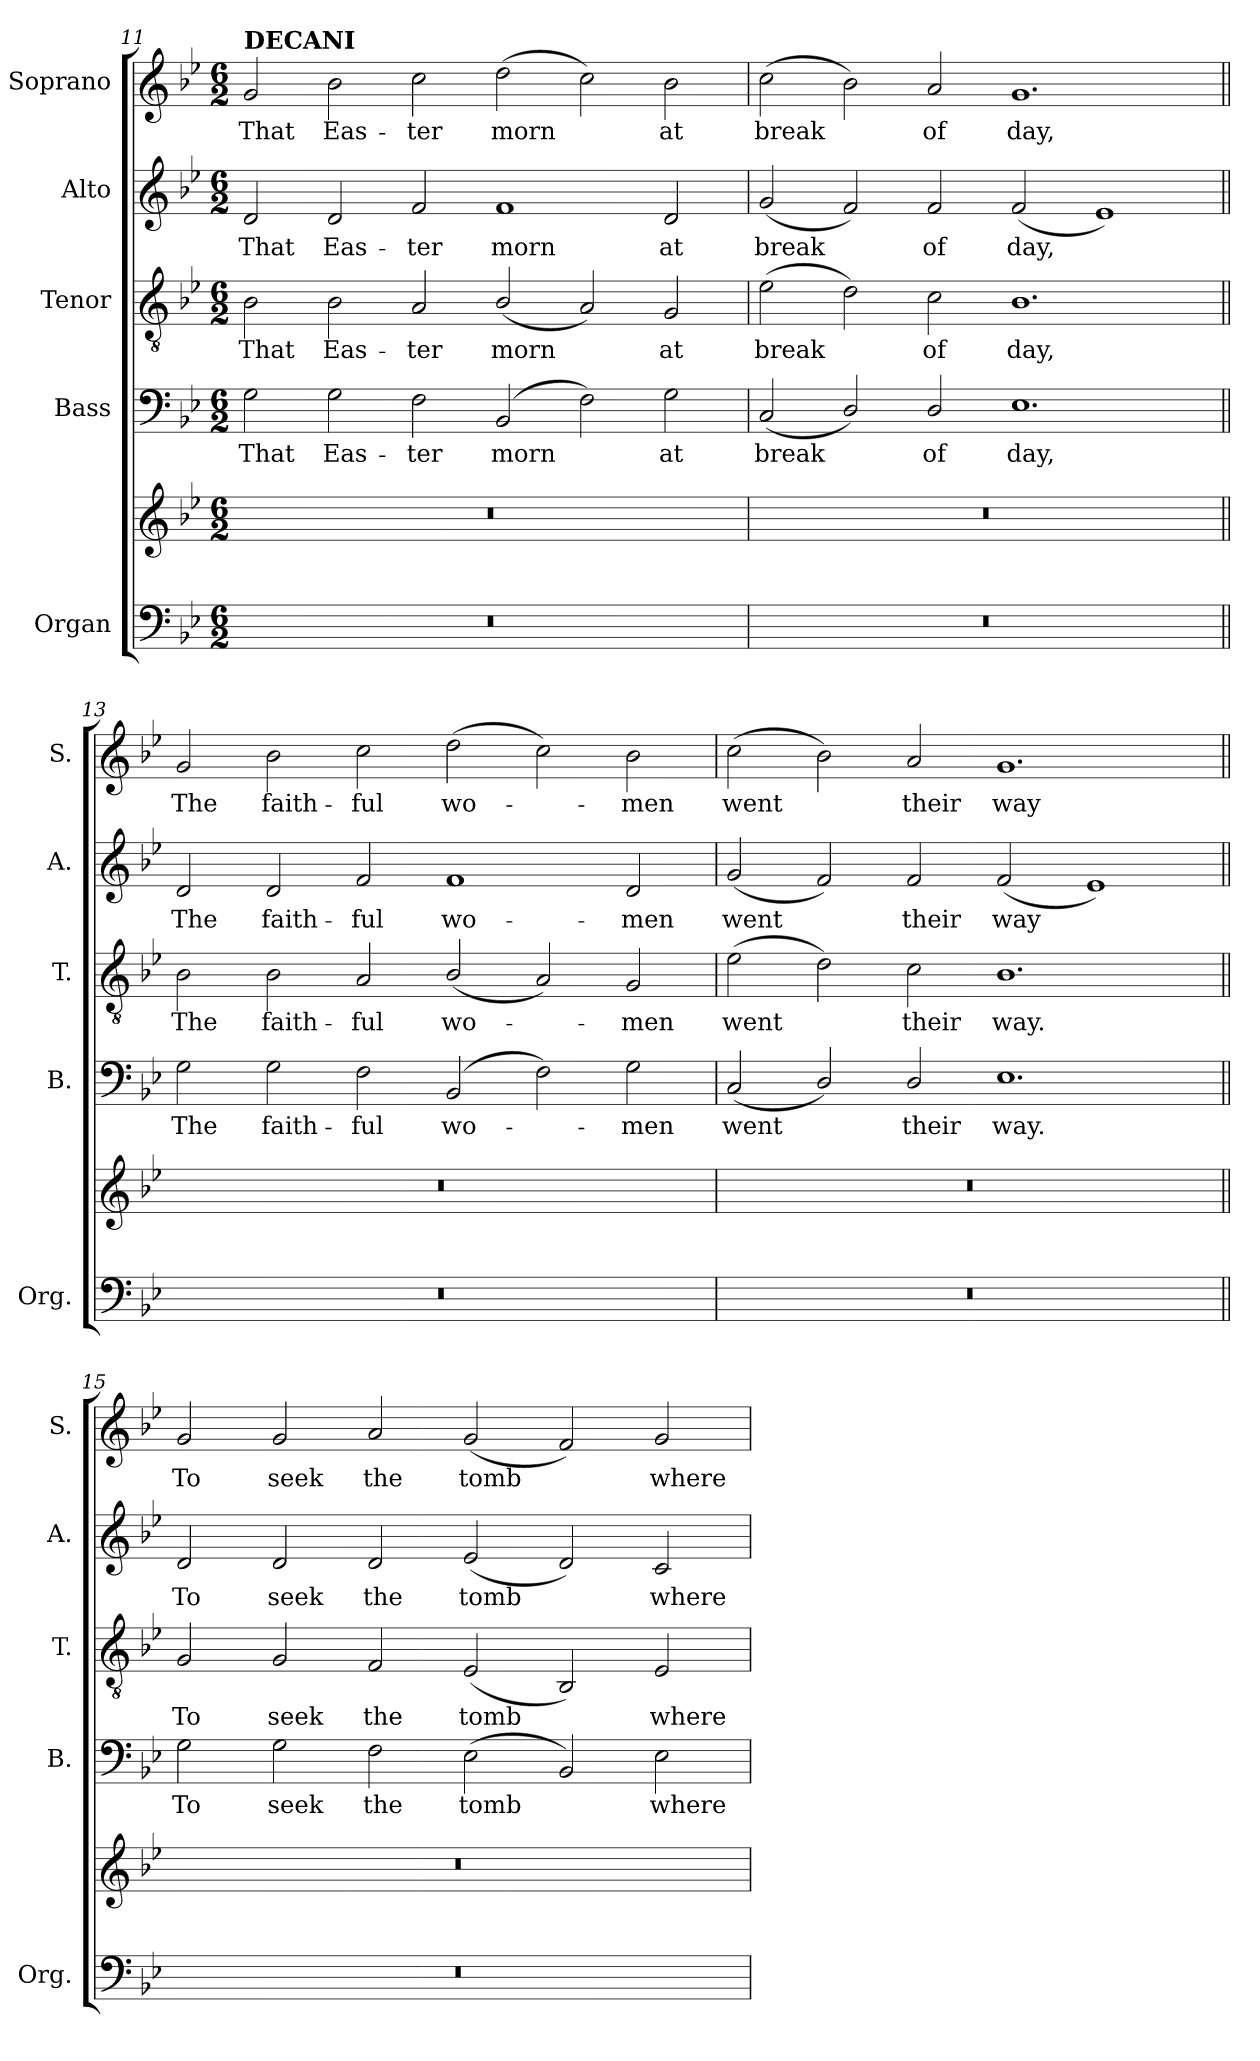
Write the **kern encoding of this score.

**kern	**kern	**kern	**text	**kern	**text	**kern	**text	**kern	**text
*part5	*part5	*part4	*part4	*part3	*part3	*part2	*part2	*part1	*part1
*staff6	*staff5	*staff4	*staff4	*staff3	*staff3	*staff2	*staff2	*staff1	*staff1
*I"Organ	*	*I"Bass	*	*I"Tenor	*	*I"Alto	*	*I"Soprano	*
*I'Org.	*	*I'B.	*	*I'T.	*	*I'A.	*	*I'S.	*
*clefF4	*clefG2	*clefF4	*	*clefGv2	*	*clefG2	*	*clefG2	*
*	*	*	*	*ITrd7c12	*	*	*	*	*
*k[b-e-]	*k[b-e-]	*k[b-e-]	*	*k[b-e-]	*	*k[b-e-]	*	*k[b-e-]	*
*B-:	*B-:	*B-:	*	*B-:	*	*B-:	*	*B-:	*
*M6/2	*M6/2	*M6/2	*	*M6/2	*	*M6/2	*	*M6/2	*
=11	=11	=11	=11	=11	=11	=11	=11	=11	=11
!LO:N:vis=1	!LO:N:vis=1	!	!	!	!	!	!	!	!
!	!	!	!LO:LY:b:color=#000000	!	!	!	!	!	!
!	!	!	!	!	!LO:LY:b:color=#000000	!	!	!	!
!	!	!	!	!	!	!	!LO:LY:b:color=#000000	!	!
!	!	!	!	!	!	!	!	!LO:TX:a:B:t=DECANI	!
!	!	!	!	!	!	!	!	!	!LO:LY:b:color=#000000
0.r	0.r	2Gi\	That	2BB-i\	That	2di/	That	2gi/	That
!	!	!	!LO:LY:b:color=#000000	!	!	!	!	!	!
!	!	!	!	!	!LO:LY:b:color=#000000	!	!	!	!
!	!	!	!	!	!	!	!LO:LY:b:color=#000000	!	!
!	!	!	!	!	!	!	!	!	!LO:LY:b:color=#000000
.	.	2Gi\	Eas-	2BB-i\	Eas-	2di/	Eas-	2b-i\	Eas-
!	!	!	!LO:LY:b:color=#000000	!	!	!	!	!	!
!	!	!	!	!	!LO:LY:b:color=#000000	!	!	!	!
!	!	!	!	!	!	!	!LO:LY:b:color=#000000	!	!
!	!	!	!	!	!	!	!	!	!LO:LY:b:color=#000000
.	.	2Fi\	-ter	2AAi/	-ter	2fi/	-ter	2cci\	-ter
!	!	!	!LO:LY:b:color=#000000	!	!	!	!	!	!
!	!	!	!	!	!LO:LY:b:color=#000000	!	!	!	!
!	!	!	!	!	!	!	!LO:LY:b:color=#000000	!	!
!	!	!	!	!	!	!	!	!	!LO:LY:b:color=#000000
.	.	(2BB-i/	morn	(2BB-i/	morn	1fi	morn	(2ddi\	morn
.	.	2Fi\)	.	2AAi/)	.	.	.	2cci\)	.
!	!	!	!LO:LY:b:color=#000000	!	!	!	!	!	!
!	!	!	!	!	!LO:LY:b:color=#000000	!	!	!	!
!	!	!	!	!	!	!	!LO:LY:b:color=#000000	!	!
!	!	!	!	!	!	!	!	!	!LO:LY:b:color=#000000
.	.	2Gi\	at	2GGi/	at	2di/	at	2b-i\	at
=12	=12	=12	=12	=12	=12	=12	=12	=12	=12
!LO:N:vis=1	!LO:N:vis=1	!	!	!	!	!	!	!	!
!	!	!	!LO:LY:b:color=#000000	!	!	!	!	!	!
!	!	!	!	!	!LO:LY:b:color=#000000	!	!	!	!
!	!	!	!	!	!	!	!LO:LY:b:color=#000000	!	!
!	!	!	!	!	!	!	!	!	!LO:LY:b:color=#000000
0.r	0.r	(2Ci/	break	(2E-i\	break	(2gi/	break	(2cci\	break
.	.	2Di/)	.	2Di\)	.	2fi/)	.	2b-i\)	.
!	!	!	!LO:LY:b:color=#000000	!	!	!	!	!	!
!	!	!	!	!	!LO:LY:b:color=#000000	!	!	!	!
!	!	!	!	!	!	!	!LO:LY:b:color=#000000	!	!
!	!	!	!	!	!	!	!	!	!LO:LY:b:color=#000000
.	.	2Di/	of	2Ci\	of	2fi/	of	2ai/	of
!	!	!	!LO:LY:b:color=#000000	!	!	!	!	!	!
!	!	!	!	!	!LO:LY:b:color=#000000	!	!	!	!
!	!	!	!	!	!	!	!LO:LY:b:color=#000000	!	!
!	!	!	!	!	!	!	!	!	!LO:LY:b:color=#000000
.	.	1.E-i	day,	1.BB-i	day,	(2fi/	day,	1.gi	day,
.	.	.	.	.	.	1e-i)	.	.	.
!!LO:LB:g=z
=13||	=13||	=13||	=13||	=13||	=13||	=13||	=13||	=13||	=13||
!LO:N:vis=1	!LO:N:vis=1	!	!	!	!	!	!	!	!
!	!	!	!LO:LY:b:color=#000000	!	!	!	!	!	!
!	!	!	!	!	!LO:LY:b:color=#000000	!	!	!	!
!	!	!	!	!	!	!	!LO:LY:b:color=#000000	!	!
!	!	!	!	!	!	!	!	!	!LO:LY:b:color=#000000
0.r	0.r	2Gi\	The	2BB-i\	The	2di/	The	2gi/	The
!	!	!	!LO:LY:b:color=#000000	!	!	!	!	!	!
!	!	!	!	!	!LO:LY:b:color=#000000	!	!	!	!
!	!	!	!	!	!	!	!LO:LY:b:color=#000000	!	!
!	!	!	!	!	!	!	!	!	!LO:LY:b:color=#000000
.	.	2Gi\	faith-	2BB-i\	faith-	2di/	faith-	2b-i\	faith-
!	!	!	!LO:LY:b:color=#000000	!	!	!	!	!	!
!	!	!	!	!	!LO:LY:b:color=#000000	!	!	!	!
!	!	!	!	!	!	!	!LO:LY:b:color=#000000	!	!
!	!	!	!	!	!	!	!	!	!LO:LY:b:color=#000000
.	.	2Fi\	-ful	2AAi/	-ful	2fi/	-ful	2cci\	-ful
!	!	!	!LO:LY:b:color=#000000	!	!	!	!	!	!
!	!	!	!	!	!LO:LY:b:color=#000000	!	!	!	!
!	!	!	!	!	!	!	!LO:LY:b:color=#000000	!	!
!	!	!	!	!	!	!	!	!	!LO:LY:b:color=#000000
.	.	(2BB-i/	wo-	(2BB-i/	wo-	1fi	wo-	(2ddi\	wo-
.	.	2Fi\)	.	2AAi/)	.	.	.	2cci\)	.
!	!	!	!LO:LY:b:color=#000000	!	!	!	!	!	!
!	!	!	!	!	!LO:LY:b:color=#000000	!	!	!	!
!	!	!	!	!	!	!	!LO:LY:b:color=#000000	!	!
!	!	!	!	!	!	!	!	!	!LO:LY:b:color=#000000
.	.	2Gi\	-men	2GGi/	-men	2di/	-men	2b-i\	-men
=14	=14	=14	=14	=14	=14	=14	=14	=14	=14
!LO:N:vis=1	!LO:N:vis=1	!	!	!	!	!	!	!	!
!	!	!	!LO:LY:b:color=#000000	!	!	!	!	!	!
!	!	!	!	!	!LO:LY:b:color=#000000	!	!	!	!
!	!	!	!	!	!	!	!LO:LY:b:color=#000000	!	!
!	!	!	!	!	!	!	!	!	!LO:LY:b:color=#000000
0.r	0.r	(2Ci/	went	(2E-i\	went	(2gi/	went	(2cci\	went
.	.	2Di/)	.	2Di\)	.	2fi/)	.	2b-i\)	.
!	!	!	!LO:LY:b:color=#000000	!	!	!	!	!	!
!	!	!	!	!	!LO:LY:b:color=#000000	!	!	!	!
!	!	!	!	!	!	!	!LO:LY:b:color=#000000	!	!
!	!	!	!	!	!	!	!	!	!LO:LY:b:color=#000000
.	.	2Di/	their	2Ci\	their	2fi/	their	2ai/	their
!	!	!	!LO:LY:b:color=#000000	!	!	!	!	!	!
!	!	!	!	!	!LO:LY:b:color=#000000	!	!	!	!
!	!	!	!	!	!	!	!LO:LY:b:color=#000000	!	!
!	!	!	!	!	!	!	!	!	!LO:LY:b:color=#000000
.	.	1.E-i	way.	1.BB-i	way.	(2fi/	way	1.gi	way
.	.	.	.	.	.	1e-i)	.	.	.
=15||	=15||	=15||	=15||	=15||	=15||	=15||	=15||	=15||	=15||
!LO:N:vis=1	!LO:N:vis=1	!	!	!	!	!	!	!	!
!	!	!	!LO:LY:b:color=#000000	!	!	!	!	!	!
!	!	!	!	!	!LO:LY:b:color=#000000	!	!	!	!
!	!	!	!	!	!	!	!LO:LY:b:color=#000000	!	!
!	!	!	!	!	!	!	!	!	!LO:LY:b:color=#000000
0.r	0.r	2Gi\	To	2GGi/	To	2di/	To	2gi/	To
!	!	!	!LO:LY:b:color=#000000	!	!	!	!	!	!
!	!	!	!	!	!LO:LY:b:color=#000000	!	!	!	!
!	!	!	!	!	!	!	!LO:LY:b:color=#000000	!	!
!	!	!	!	!	!	!	!	!	!LO:LY:b:color=#000000
.	.	2Gi\	seek	2GGi/	seek	2di/	seek	2gi/	seek
!	!	!	!LO:LY:b:color=#000000	!	!	!	!	!	!
!	!	!	!	!	!LO:LY:b:color=#000000	!	!	!	!
!	!	!	!	!	!	!	!LO:LY:b:color=#000000	!	!
!	!	!	!	!	!	!	!	!	!LO:LY:b:color=#000000
.	.	2Fi\	the	2FFi/	the	2di/	the	2ai/	the
!	!	!	!LO:LY:b:color=#000000	!	!	!	!	!	!
!	!	!	!	!	!LO:LY:b:color=#000000	!	!	!	!
!	!	!	!	!	!	!	!LO:LY:b:color=#000000	!	!
!	!	!	!	!	!	!	!	!	!LO:LY:b:color=#000000
.	.	(2E-i\	tomb	(2EE-i/	tomb	(2e-i/	tomb	(2gi/	tomb
.	.	2BB-i/)	.	2BBB-i/)	.	2di/)	.	2fi/)	.
!	!	!	!LO:LY:b:color=#000000	!	!	!	!	!	!
!	!	!	!	!	!LO:LY:b:color=#000000	!	!	!	!
!	!	!	!	!	!	!	!LO:LY:b:color=#000000	!	!
!	!	!	!	!	!	!	!	!	!LO:LY:b:color=#000000
.	.	2E-i\	where	2EE-i/	where	2ci/	where	2gi/	where
=	=	=	=	=	=	=	=	=	=
*-	*-	*-	*-	*-	*-	*-	*-	*-	*-
